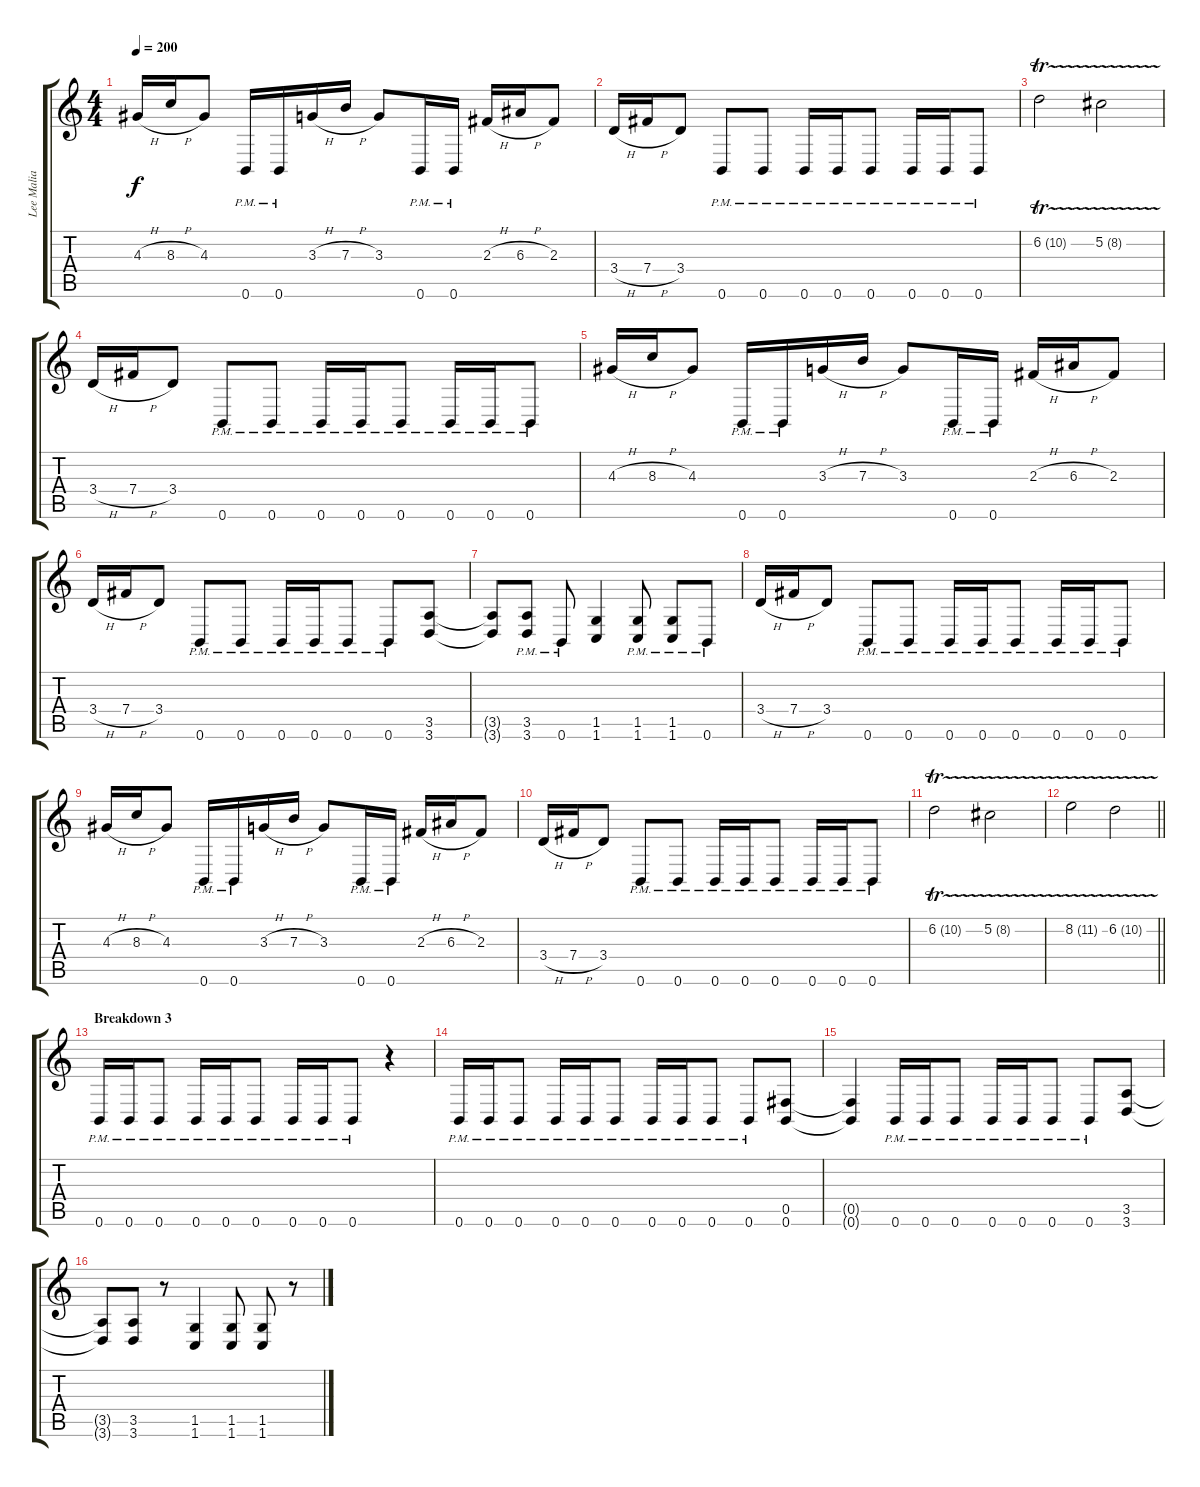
\track ("Lee Malia" "Lee Malia") {instrument distortionguitar}
\staff {score tabs}
\tuning (Db4 Ab3 E3 B2 Gb2 B1) {hide}
\ts (4 4)
\tempo 200
\clef g2
\ks c
4.3{h}.16{dy f} 8.3{h}.16 4.3.8 0.6{pm}.16 0.6{pm}.16 3.3{h}.16 7.3{h}.16 3.3.8 0.6{pm}.16 0.6{pm}.16 2.3{h}.16 6.3{h}.16 2.3.8 |
3.4{h}.16 7.4{h}.16 3.4.8 0.6{pm}.8 0.6{pm}.8 0.6{pm}.16 0.6{pm}.16 0.6{pm}.8 0.6{pm}.16 0.6{pm}.16 0.6{pm}.8 |
6.2{tr (10 16)}.2 5.2{tr (8 16)}.2 |
3.4{h}.16 7.4{h}.16 3.4.8 0.6{pm}.8 0.6{pm}.8 0.6{pm}.16 0.6{pm}.16 0.6{pm}.8 0.6{pm}.16 0.6{pm}.16 0.6{pm}.8 |
4.3{h}.16 8.3{h}.16 4.3.8 0.6{pm}.16 0.6{pm}.16 3.3{h}.16 7.3{h}.16 3.3.8 0.6{pm}.16 0.6{pm}.16 2.3{h}.16 6.3{h}.16 2.3.8 |
3.4{h}.16 7.4{h}.16 3.4.8 0.6{pm}.8 0.6{pm}.8 0.6{pm}.16 0.6{pm}.16 0.6{pm}.8 0.6{pm}.8 (3.5 3.6).8 |
(3.5{t} 3.6{t}).8 (3.5{pm} 3.6{pm}).8 0.6{pm}.8 (1.5 1.6).4 (1.5{pm} 1.6{pm}).8 (1.5 1.6{pm}).8 0.6{pm}.8 |
3.4{h}.16 7.4{h}.16 3.4.8 0.6{pm}.8 0.6{pm}.8 0.6{pm}.16 0.6{pm}.16 0.6{pm}.8 0.6{pm}.16 0.6{pm}.16 0.6{pm}.8 |
4.3{h}.16 8.3{h}.16 4.3.8 0.6{pm}.16 0.6{pm}.16 3.3{h}.16 7.3{h}.16 3.3.8 0.6{pm}.16 0.6{pm}.16 2.3{h}.16 6.3{h}.16 2.3.8 |
3.4{h}.16 7.4{h}.16 3.4.8 0.6{pm}.8 0.6{pm}.8 0.6{pm}.16 0.6{pm}.16 0.6{pm}.8 0.6{pm}.16 0.6{pm}.16 0.6{pm}.8 |
6.2{tr (10 16)}.2 5.2{tr (8 16)}.2 |
\barLineRight lightlight
8.2{tr (11 16)}.2 6.2{tr (10 16)}.2 |
\section ("" "Breakdown 3")
0.6{pm}.16 0.6{pm}.16 0.6{pm}.8 0.6{pm}.16 0.6{pm}.16 0.6{pm}.8 0.6{pm}.16 0.6{pm}.16 0.6{pm}.8 r.4 |
0.6{pm}.16 0.6{pm}.16 0.6{pm}.8 0.6{pm}.16 0.6{pm}.16 0.6{pm}.8 0.6{pm}.16 0.6{pm}.16 0.6{pm}.8 0.6{pm}.8 (0.5 0.6).8 |
(0.5{t} 0.6{t}).4 0.6{pm}.16 0.6{pm}.16 0.6{pm}.8 0.6{pm}.16 0.6{pm}.16 0.6{pm}.8 0.6{pm}.8 (3.5 3.6).8 |
(3.5{t} 3.6{t}).8 (3.5 3.6).8 r.8 (1.5 1.6).4 (1.5 1.6).8 (1.5 1.6).8 r.8
